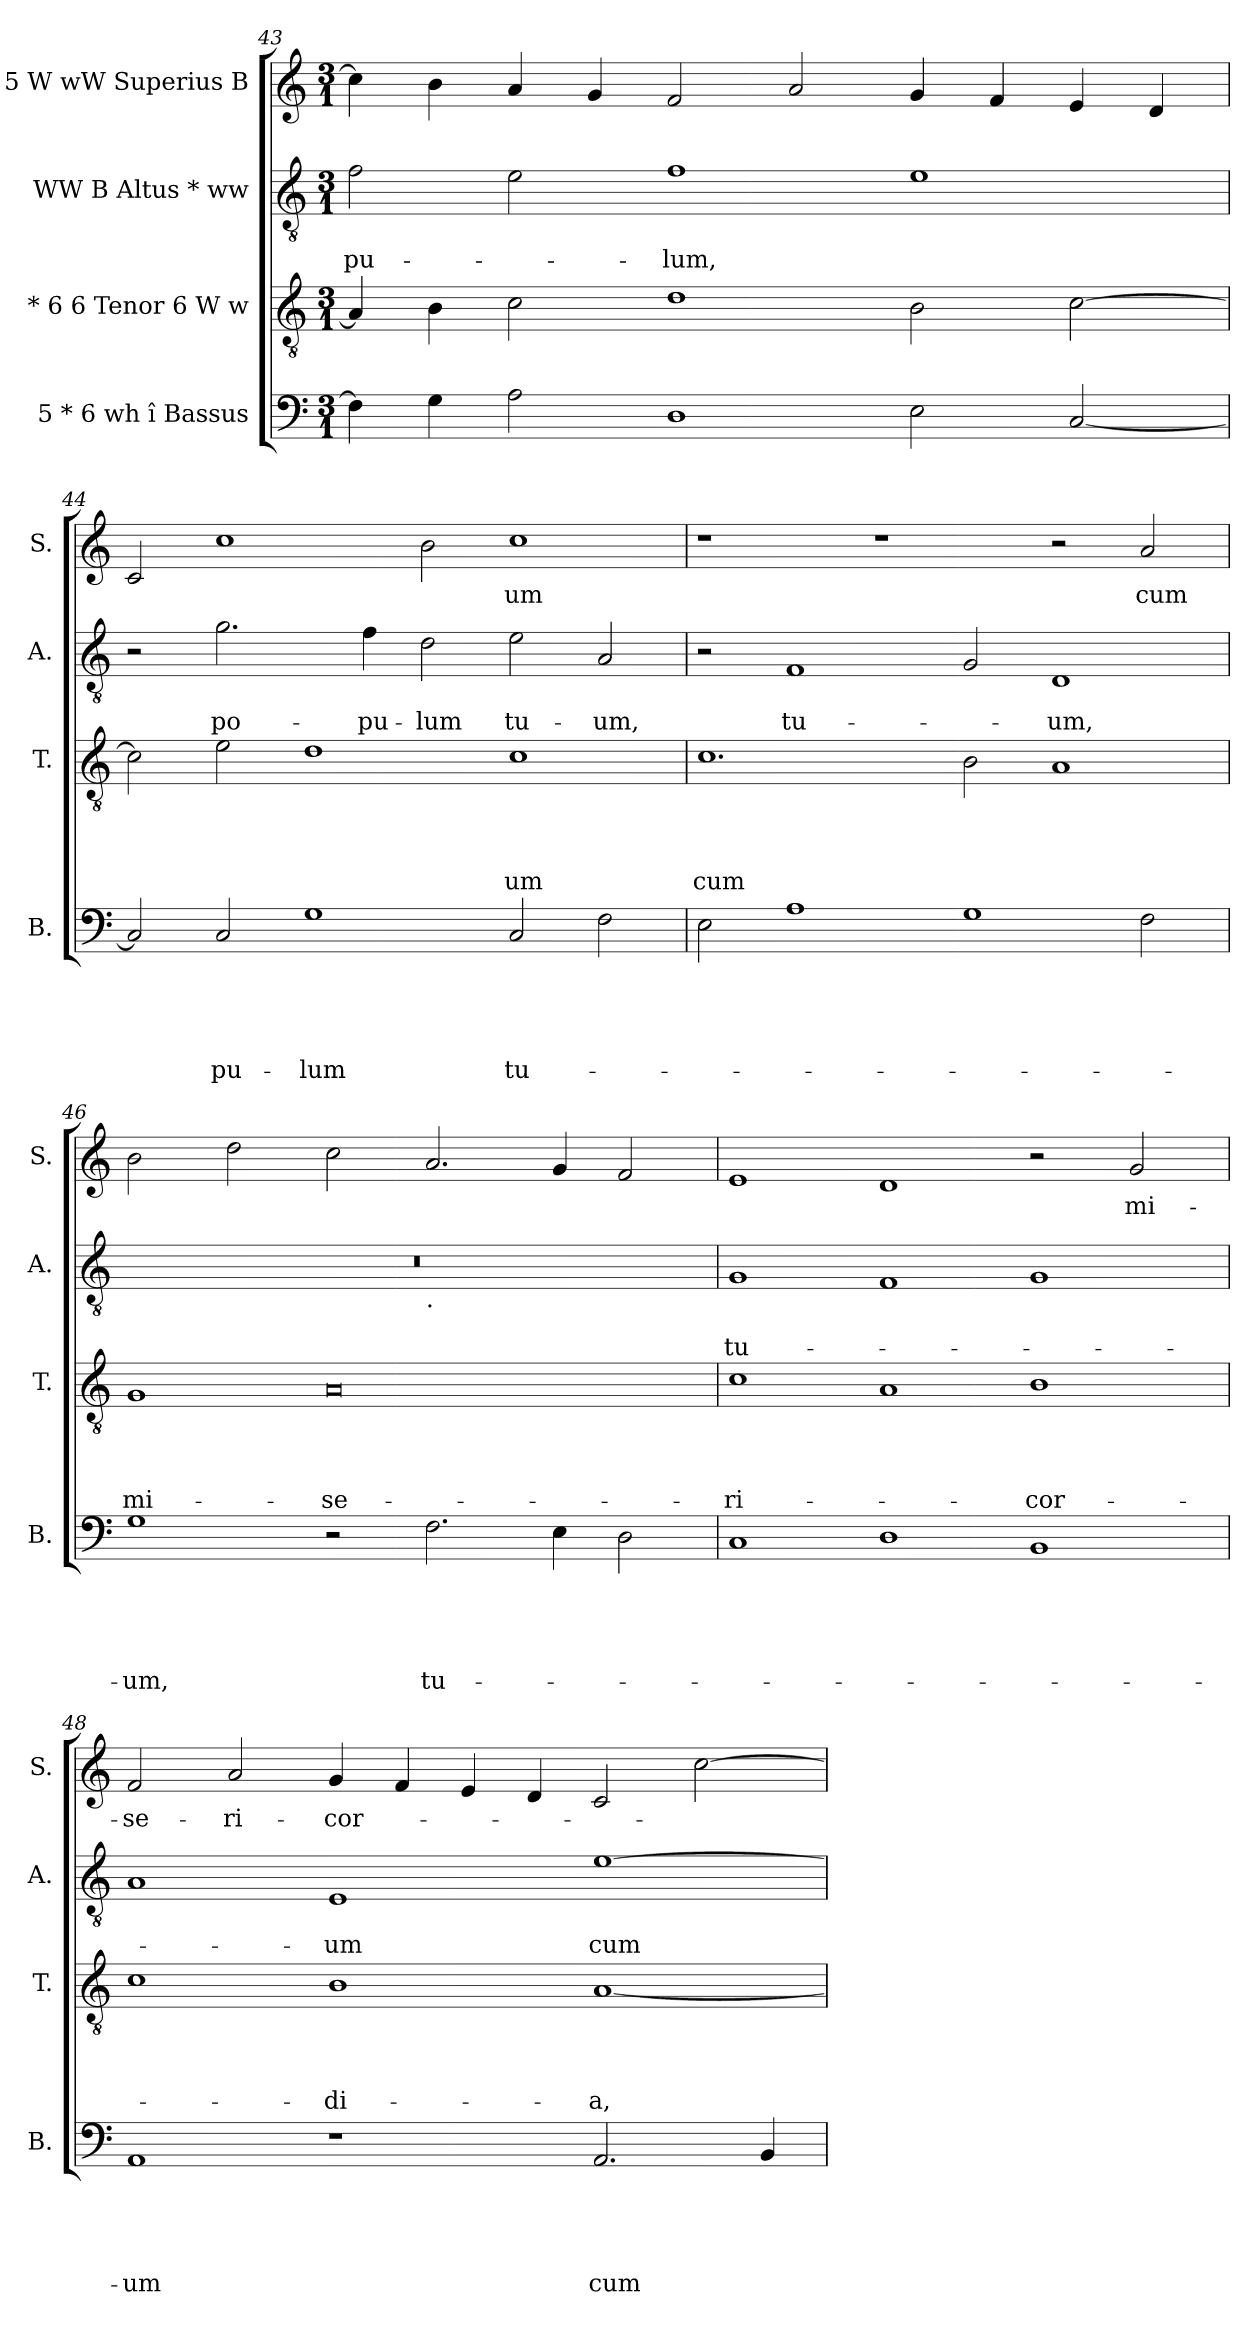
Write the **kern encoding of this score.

**kern	**text	**text	**text	**text	**text	**kern	**text	**text	**text	**text	**kern	**text	**text	**kern	**text
*part4	*part4	*part4	*part4	*part4	*part4	*part3	*part3	*part3	*part3	*part3	*part2	*part2	*part2	*part1	*part1
*staff4	*staff4	*staff4	*staff4	*staff4	*staff4	*staff3	*staff3	*staff3	*staff3	*staff3	*staff2	*staff2	*staff2	*staff1	*staff1
*I"5 * 6 wh î Bassus	*	*	*	*	*	*I"* 6 6 Tenor 6 W w	*	*	*	*	*I"WW B Altus * ww	*	*	*I"* 5 W wW Superius B	*
*I'B.	*	*	*	*	*	*I'T.	*	*	*	*	*I'A.	*	*	*I'S.	*
*clefF4	*	*	*	*	*	*clefGv2	*	*	*	*	*clefGv2	*	*	*clefG2	*
*k[]	*	*	*	*	*	*k[]	*	*	*	*	*k[]	*	*	*k[]	*
*C:	*	*	*	*	*	*C:	*	*	*	*	*C:	*	*	*C:	*
*M3/1	*	*	*	*	*	*M3/1	*	*	*	*	*M3/1	*	*	*M3/1	*
=43	=43	=43	=43	=43	=43	=43	=43	=43	=43	=43	=43	=43	=43	=43	=43
!	!	!	!	!	!	!	!	!	!	!	!	!	!LO:LY:b	!	!
4F\]	.	.	.	.	.	4A/]	.	.	.	.	2f\	.	-pu-	4cc\]	.
4G\	.	.	.	.	.	4B\	.	.	.	.	.	.	.	4b\	.
2A\	.	.	.	.	.	2c\	.	.	.	.	2e\	.	.	4a/	.
.	.	.	.	.	.	.	.	.	.	.	.	.	.	4g/	.
!	!	!	!	!	!	!	!	!	!	!	!	!	!LO:LY:b	!	!
1D	.	.	.	.	.	1d	.	.	.	.	1f	.	-lum,	2f/	.
.	.	.	.	.	.	.	.	.	.	.	.	.	.	2a/	.
2E\	.	.	.	.	.	2B\	.	.	.	.	1e	.	.	4g/	.
.	.	.	.	.	.	.	.	.	.	.	.	.	.	4f/	.
[<2C/	.	.	.	.	.	[<2c\	.	.	.	.	.	.	.	4e/	.
.	.	.	.	.	.	.	.	.	.	.	.	.	.	4d/	.
!!LO:LB:g=z
=44	=44	=44	=44	=44	=44	=44	=44	=44	=44	=44	=44	=44	=44	=44	=44
2C/]	.	.	.	.	.	2c\]	.	.	.	.	2r	.	.	2c/	.
!	!	!	!	!	!LO:LY:b	!	!	!	!	!	!	!	!LO:LY:b	!	!
2C/	.	.	.	.	-pu-	2e\	.	.	.	.	2.g\	.	po-	1cc	.
!	!	!	!	!	!LO:LY:b	!	!	!	!	!	!	!	!	!	!
1G	.	.	.	.	-lum	1d	.	.	.	.	.	.	.	.	.
!	!	!	!	!	!	!	!	!	!	!	!	!	!LO:LY:b	!	!
.	.	.	.	.	.	.	.	.	.	.	4f\	.	-pu-	.	.
!	!	!	!	!	!	!	!	!	!	!	!	!	!LO:LY:b	!	!
.	.	.	.	.	.	.	.	.	.	.	2d\	.	-lum	2b\	.
!	!	!	!	!	!LO:LY:b	!	!	!	!	!LO:LY:b	!	!	!LO:LY:b	!	!LO:LY:b
2C/	.	.	.	.	tu-	1c	.	.	.	-um	2e\	.	tu-	1cc	-um
!	!	!	!	!	!	!	!	!	!	!	!	!	!LO:LY:b	!	!
2F\	.	.	.	.	.	.	.	.	.	.	2A/	.	-um,	.	.
=45	=45	=45	=45	=45	=45	=45	=45	=45	=45	=45	=45	=45	=45	=45	=45
!	!	!	!	!	!	!	!	!	!	!LO:LY:b	!	!	!	!	!
2E\	.	.	.	.	.	1.c	.	.	.	cum	2r	.	.	1r	.
!	!	!	!	!	!	!	!	!	!	!	!	!	!LO:LY:b	!	!
1A	.	.	.	.	.	.	.	.	.	.	1F	.	tu-	.	.
.	.	.	.	.	.	.	.	.	.	.	.	.	.	1r	.
1G	.	.	.	.	.	2B\	.	.	.	.	2G/	.	.	.	.
!	!	!	!	!	!	!	!	!	!	!	!	!	!LO:LY:b	!	!
.	.	.	.	.	.	1A	.	.	.	.	1D	.	-um,	2r	.
!	!	!	!	!	!	!	!	!	!	!	!	!	!	!	!LO:LY:b
2F\	.	.	.	.	.	.	.	.	.	.	.	.	.	2a/	cum
=46	=46	=46	=46	=46	=46	=46	=46	=46	=46	=46	=46	=46	=46	=46	=46
!	!	!	!	!	!LO:LY:b	!	!	!	!	!LO:LY:b	!	!	!	!	!
*	*	*	*	*	*	*	*	*	*	*	*^	*	*	*	*
1G	.	.	.	.	-um,	1G	.	.	.	mi-	0.r	1.ryy	.	.	2b\	.
.	.	.	.	.	.	.	.	.	.	.	.	.	.	.	2dd\	.
!	!	!	!	!	!	!	!	!	!	!LO:LY:b:rj	!	!	!	!	!	!
2r	.	.	.	.	.	0A	.	.	.	-se-	.	.	.	.	2cc\	.
!	!	!	!	!	!	!	!	!	!	!	!	!LO:TX:b:t=.	!	!	!	!
!	!	!	!	!	!LO:LY:b	!	!	!	!	!	!	!	!	!	!	!
2.F\	.	.	.	.	tu-	.	.	.	.	.	.	1.ryy	.	.	2.a/	.
4E\	.	.	.	.	.	.	.	.	.	.	.	.	.	.	4g/	.
2D\	.	.	.	.	.	.	.	.	.	.	.	.	.	.	2f/	.
=47	=47	=47	=47	=47	=47	=47	=47	=47	=47	=47	=47	=47	=47	=47	=47	=47
!	!	!	!	!	!	!	!	!	!	!LO:LY:b	!	!	!	!LO:LY:b	!	!
*	*	*	*	*	*	*	*	*	*	*	*v	*v	*	*	*	*
1C	.	.	.	.	.	1c	.	.	.	-ri-	1G	.	tu-	1e	.
1D	.	.	.	.	.	1A	.	.	.	.	1F	.	.	1d	.
!	!	!	!	!	!	!	!	!	!	!LO:LY:b	!	!	!	!	!
1BB	.	.	.	.	.	1B	.	.	.	-cor-	1G	.	.	2r	.
!	!	!	!	!	!	!	!	!	!	!	!	!	!	!	!LO:LY:b
.	.	.	.	.	.	.	.	.	.	.	.	.	.	2g/	mi-
!!LO:LB:g=z
=48	=48	=48	=48	=48	=48	=48	=48	=48	=48	=48	=48	=48	=48	=48	=48
!	!	!	!	!	!LO:LY:b	!	!	!	!	!	!	!	!	!	!LO:LY:b
1AA	.	.	.	.	-um	1c	.	.	.	.	1A	.	.	2f/	-se-
!	!	!	!	!	!	!	!	!	!	!	!	!	!	!	!LO:LY:b
.	.	.	.	.	.	.	.	.	.	.	.	.	.	2a/	-ri-
!	!	!	!	!	!	!	!	!	!	!LO:LY:b	!	!	!LO:LY:b	!	!LO:LY:b
1r	.	.	.	.	.	1B	.	.	.	-di-	1E	.	-um	4g/	-cor-
.	.	.	.	.	.	.	.	.	.	.	.	.	.	4f/	.
.	.	.	.	.	.	.	.	.	.	.	.	.	.	4e/	.
.	.	.	.	.	.	.	.	.	.	.	.	.	.	4d/	.
!	!	!	!	!	!LO:LY:b	!	!	!	!	!LO:LY:b	!	!	!LO:LY:b	!	!
2.AA/	.	.	.	.	cum	[<1A	.	.	.	-a,	[>1e	.	cum	2c/	.
.	.	.	.	.	.	.	.	.	.	.	.	.	.	[>2cc\	.
4BB/	.	.	.	.	.	.	.	.	.	.	.	.	.	.	.
=	=	=	=	=	=	=	=	=	=	=	=	=	=	=	=
*-	*-	*-	*-	*-	*-	*-	*-	*-	*-	*-	*-	*-	*-	*-	*-
